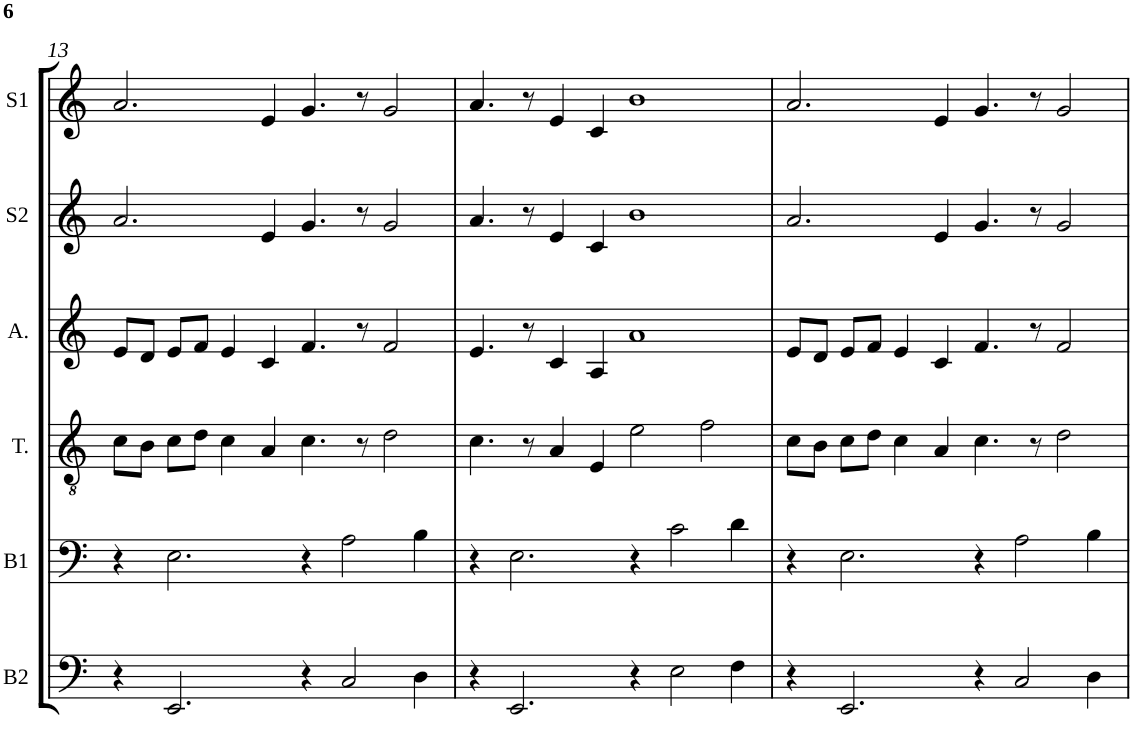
**kern	**kern	**kern	**kern	**kern	**kern
*part6	*part5	*part4	*part3	*part2	*part1
*staff6	*staff5	*staff4	*staff3	*staff2	*staff1
*I"Bass 2	*I"Bass 1	*I"Tenor	*I"Alto	*I"Soprano 2	*I"Soprano 1
*I'B2	*I'B1	*I'T.	*I'A.	*I'S2	*I'S1
!!LO:PB:g=z
*clefF4	*clefF4	*clefGv2	*clefG2	*clefG2	*clefG2
*k[]	*k[]	*k[]	*k[]	*k[]	*k[]
*M8/4	*M8/4	*M8/4	*M8/4	*M8/4	*M8/4
=13	=13	=13	=13	=13	=13
4r	4r	8c\L	8e/L	2.a/	2.a/
.	.	8B\J	8d/J	.	.
2.EE/	2.E\	8c\L	8e/L	.	.
.	.	8d\J	8f/J	.	.
.	.	4c\	4e/	.	.
.	.	4A/	4c/	4e/	4e/
4r	4r	4.c\	4.f/	4.g/	4.g/
2C/	2A\	.	.	.	.
.	.	8r	8r	8r	8r
.	.	2d\	2f/	2g/	2g/
4D\	4B\	.	.	.	.
=14	=14	=14	=14	=14	=14
4r	4r	4.c\	4.e/	4.a/	4.a/
2.EE/	2.E\	.	.	.	.
.	.	8r	8r	8r	8r
.	.	4A/	4c/	4e/	4e/
.	.	4E/	4A/	4c/	4c/
4r	4r	2e\	1a	1b	1b
2E\	2c\	.	.	.	.
.	.	2f\	.	.	.
4F\	4d\	.	.	.	.
=15	=15	=15	=15	=15	=15
4r	4r	8c\L	8e/L	2.a/	2.a/
.	.	8B\J	8d/J	.	.
2.EE/	2.E\	8c\L	8e/L	.	.
.	.	8d\J	8f/J	.	.
.	.	4c\	4e/	.	.
.	.	4A/	4c/	4e/	4e/
4r	4r	4.c\	4.f/	4.g/	4.g/
2C/	2A\	.	.	.	.
.	.	8r	8r	8r	8r
.	.	2d\	2f/	2g/	2g/
4D\	4B\	.	.	.	.
=	=	=	=	=	=
*-	*-	*-	*-	*-	*-
